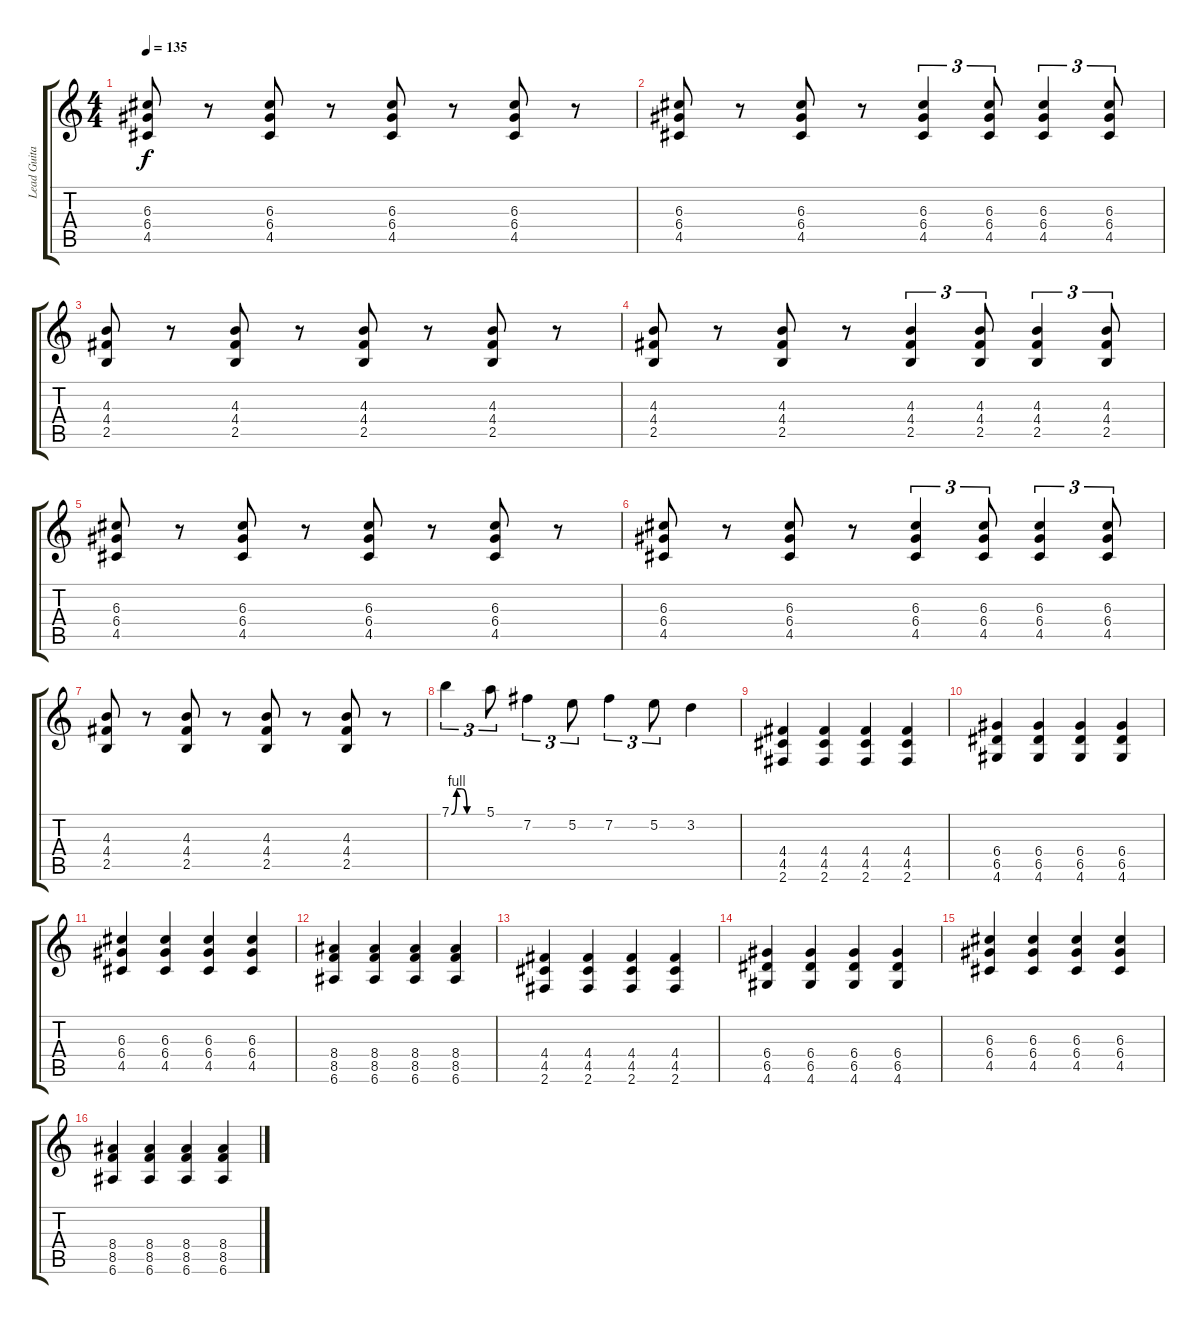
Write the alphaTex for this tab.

\track ("Lead Guitar" "Lead Guita") {instrument overdrivenguitar}
\staff {score tabs}
\tuning (E4 B3 G3 D3 A2 E2) {hide}
\ts (4 4)
\tempo 135
\clef g2
\ks c
(6.3 6.4 4.5).8{dy f} r.8 (6.3 6.4 4.5).8 r.8 (6.3 6.4 4.5).8 r.8 (6.3 6.4 4.5).8 r.8 |
(6.3 6.4 4.5).8 r.8 (6.3 6.4 4.5).8 r.8 (6.3 6.4 4.5).4{tu (3 2)} (6.3 6.4 4.5).8{tu (3 2)} (6.3 6.4 4.5).4{tu (3 2)} (6.3 6.4 4.5).8{tu (3 2)} |
(4.3 4.4 2.5).8 r.8 (4.3 4.4 2.5).8 r.8 (4.3 4.4 2.5).8 r.8 (4.3 4.4 2.5).8 r.8 |
(4.3 4.4 2.5).8 r.8 (4.3 4.4 2.5).8 r.8 (4.3 4.4 2.5).4{tu (3 2)} (4.3 4.4 2.5).8{tu (3 2)} (4.3 4.4 2.5).4{tu (3 2)} (4.3 4.4 2.5).8{tu (3 2)} |
(6.3 6.4 4.5).8 r.8 (6.3 6.4 4.5).8 r.8 (6.3 6.4 4.5).8 r.8 (6.3 6.4 4.5).8 r.8 |
(6.3 6.4 4.5).8 r.8 (6.3 6.4 4.5).8 r.8 (6.3 6.4 4.5).4{tu (3 2)} (6.3 6.4 4.5).8{tu (3 2)} (6.3 6.4 4.5).4{tu (3 2)} (6.3 6.4 4.5).8{tu (3 2)} |
(4.3 4.4 2.5).8 r.8 (4.3 4.4 2.5).8 r.8 (4.3 4.4 2.5).8 r.8 (4.3 4.4 2.5).8 r.8 |
7.1{be (custom 0 0 10 4 20 4 30 0 60 0)}.4{tu (3 2) instrument overdrivenguitar} 5.1.8{tu (3 2)} 7.2.4{tu (3 2)} 5.2.8{tu (3 2)} 7.2.4{tu (3 2)} 5.2.8{tu (3 2)} 3.2.4 |
(4.4 4.5 2.6).4{instrument overdrivenguitar} (4.4 4.5 2.6).4 (4.4 4.5 2.6).4 (4.4 4.5 2.6).4 |
(6.4 6.5 4.6).4 (6.4 6.5 4.6).4 (6.4 6.5 4.6).4 (6.4 6.5 4.6).4 |
(6.3 6.4 4.5).4 (6.3 6.4 4.5).4 (6.3 6.4 4.5).4 (6.3 6.4 4.5).4 |
(8.4 8.5 6.6).4 (8.4 8.5 6.6).4 (8.4 8.5 6.6).4 (8.4 8.5 6.6).4 |
(4.4 4.5 2.6).4 (4.4 4.5 2.6).4 (4.4 4.5 2.6).4 (4.4 4.5 2.6).4 |
(6.4 6.5 4.6).4 (6.4 6.5 4.6).4 (6.4 6.5 4.6).4 (6.4 6.5 4.6).4 |
(6.3 6.4 4.5).4 (6.3 6.4 4.5).4 (6.3 6.4 4.5).4 (6.3 6.4 4.5).4 |
(8.4 8.5 6.6).4 (8.4 8.5 6.6).4 (8.4 8.5 6.6).4 (8.4 8.5 6.6).4
